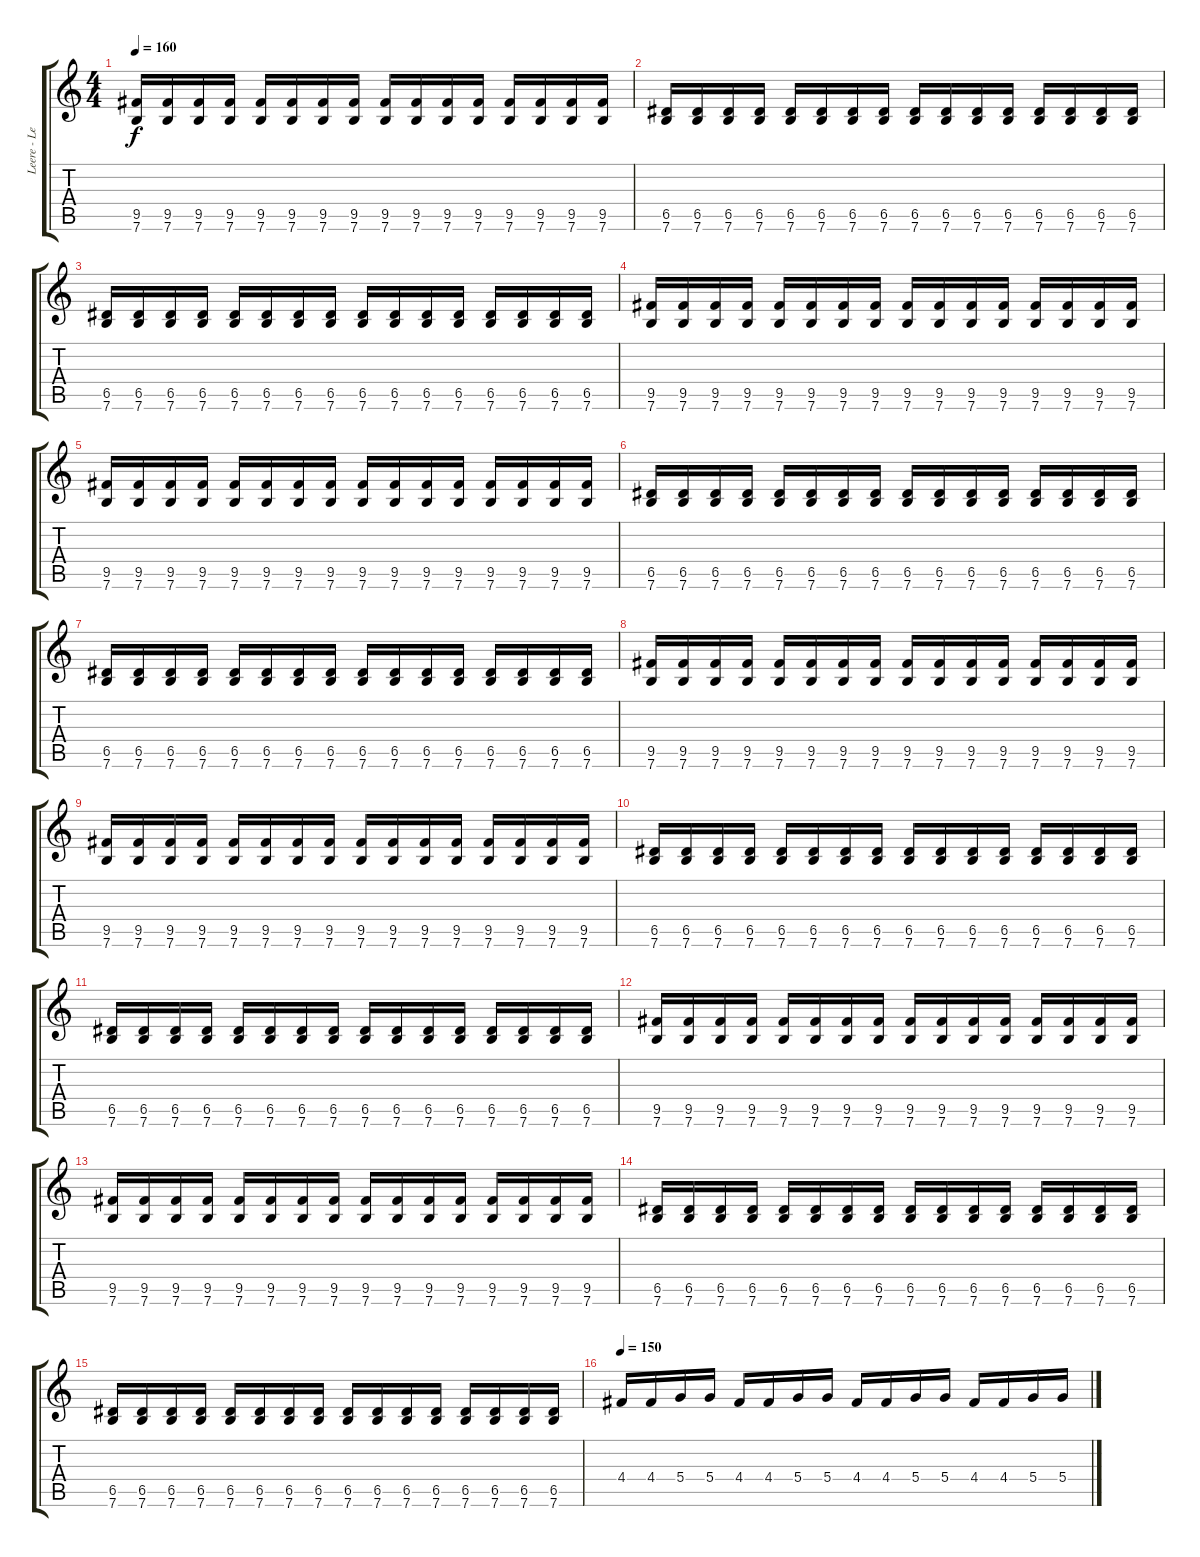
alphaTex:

\track ("Leere - Lead Guitar" "Leere - Le") {instrument distortionguitar}
\staff {score tabs}
\tuning (E4 B3 G3 D3 A2 E2) {hide}
\ts (4 4)
\tempo 160
\clef g2
\ks c
(9.5 7.6).16{dy f} (9.5 7.6).16 (9.5 7.6).16 (9.5 7.6).16 (9.5 7.6).16 (9.5 7.6).16 (9.5 7.6).16 (9.5 7.6).16 (9.5 7.6).16 (9.5 7.6).16 (9.5 7.6).16 (9.5 7.6).16 (9.5 7.6).16 (9.5 7.6).16 (9.5 7.6).16 (9.5 7.6).16 |
(6.5 7.6).16 (6.5 7.6).16 (6.5 7.6).16 (6.5 7.6).16 (6.5 7.6).16 (6.5 7.6).16 (6.5 7.6).16 (6.5 7.6).16 (6.5 7.6).16 (6.5 7.6).16 (6.5 7.6).16 (6.5 7.6).16 (6.5 7.6).16 (6.5 7.6).16 (6.5 7.6).16 (6.5 7.6).16 |
(6.5 7.6).16 (6.5 7.6).16 (6.5 7.6).16 (6.5 7.6).16 (6.5 7.6).16 (6.5 7.6).16 (6.5 7.6).16 (6.5 7.6).16 (6.5 7.6).16 (6.5 7.6).16 (6.5 7.6).16 (6.5 7.6).16 (6.5 7.6).16 (6.5 7.6).16 (6.5 7.6).16 (6.5 7.6).16 |
(9.5 7.6).16 (9.5 7.6).16 (9.5 7.6).16 (9.5 7.6).16 (9.5 7.6).16 (9.5 7.6).16 (9.5 7.6).16 (9.5 7.6).16 (9.5 7.6).16 (9.5 7.6).16 (9.5 7.6).16 (9.5 7.6).16 (9.5 7.6).16 (9.5 7.6).16 (9.5 7.6).16 (9.5 7.6).16 |
(9.5 7.6).16 (9.5 7.6).16 (9.5 7.6).16 (9.5 7.6).16 (9.5 7.6).16 (9.5 7.6).16 (9.5 7.6).16 (9.5 7.6).16 (9.5 7.6).16 (9.5 7.6).16 (9.5 7.6).16 (9.5 7.6).16 (9.5 7.6).16 (9.5 7.6).16 (9.5 7.6).16 (9.5 7.6).16 |
(6.5 7.6).16 (6.5 7.6).16 (6.5 7.6).16 (6.5 7.6).16 (6.5 7.6).16 (6.5 7.6).16 (6.5 7.6).16 (6.5 7.6).16 (6.5 7.6).16 (6.5 7.6).16 (6.5 7.6).16 (6.5 7.6).16 (6.5 7.6).16 (6.5 7.6).16 (6.5 7.6).16 (6.5 7.6).16 |
(6.5 7.6).16 (6.5 7.6).16 (6.5 7.6).16 (6.5 7.6).16 (6.5 7.6).16 (6.5 7.6).16 (6.5 7.6).16 (6.5 7.6).16 (6.5 7.6).16 (6.5 7.6).16 (6.5 7.6).16 (6.5 7.6).16 (6.5 7.6).16 (6.5 7.6).16 (6.5 7.6).16 (6.5 7.6).16 |
(9.5 7.6).16 (9.5 7.6).16 (9.5 7.6).16 (9.5 7.6).16 (9.5 7.6).16 (9.5 7.6).16 (9.5 7.6).16 (9.5 7.6).16 (9.5 7.6).16 (9.5 7.6).16 (9.5 7.6).16 (9.5 7.6).16 (9.5 7.6).16 (9.5 7.6).16 (9.5 7.6).16 (9.5 7.6).16 |
(9.5 7.6).16 (9.5 7.6).16 (9.5 7.6).16 (9.5 7.6).16 (9.5 7.6).16 (9.5 7.6).16 (9.5 7.6).16 (9.5 7.6).16 (9.5 7.6).16 (9.5 7.6).16 (9.5 7.6).16 (9.5 7.6).16 (9.5 7.6).16 (9.5 7.6).16 (9.5 7.6).16 (9.5 7.6).16 |
(6.5 7.6).16 (6.5 7.6).16 (6.5 7.6).16 (6.5 7.6).16 (6.5 7.6).16 (6.5 7.6).16 (6.5 7.6).16 (6.5 7.6).16 (6.5 7.6).16 (6.5 7.6).16 (6.5 7.6).16 (6.5 7.6).16 (6.5 7.6).16 (6.5 7.6).16 (6.5 7.6).16 (6.5 7.6).16 |
(6.5 7.6).16 (6.5 7.6).16 (6.5 7.6).16 (6.5 7.6).16 (6.5 7.6).16 (6.5 7.6).16 (6.5 7.6).16 (6.5 7.6).16 (6.5 7.6).16 (6.5 7.6).16 (6.5 7.6).16 (6.5 7.6).16 (6.5 7.6).16 (6.5 7.6).16 (6.5 7.6).16 (6.5 7.6).16 |
(9.5 7.6).16 (9.5 7.6).16 (9.5 7.6).16 (9.5 7.6).16 (9.5 7.6).16 (9.5 7.6).16 (9.5 7.6).16 (9.5 7.6).16 (9.5 7.6).16 (9.5 7.6).16 (9.5 7.6).16 (9.5 7.6).16 (9.5 7.6).16 (9.5 7.6).16 (9.5 7.6).16 (9.5 7.6).16 |
(9.5 7.6).16 (9.5 7.6).16 (9.5 7.6).16 (9.5 7.6).16 (9.5 7.6).16 (9.5 7.6).16 (9.5 7.6).16 (9.5 7.6).16 (9.5 7.6).16 (9.5 7.6).16 (9.5 7.6).16 (9.5 7.6).16 (9.5 7.6).16 (9.5 7.6).16 (9.5 7.6).16 (9.5 7.6).16 |
(6.5 7.6).16 (6.5 7.6).16 (6.5 7.6).16 (6.5 7.6).16 (6.5 7.6).16 (6.5 7.6).16 (6.5 7.6).16 (6.5 7.6).16 (6.5 7.6).16 (6.5 7.6).16 (6.5 7.6).16 (6.5 7.6).16 (6.5 7.6).16 (6.5 7.6).16 (6.5 7.6).16 (6.5 7.6).16 |
(6.5 7.6).16 (6.5 7.6).16 (6.5 7.6).16 (6.5 7.6).16 (6.5 7.6).16 (6.5 7.6).16 (6.5 7.6).16 (6.5 7.6).16 (6.5 7.6).16 (6.5 7.6).16 (6.5 7.6).16 (6.5 7.6).16 (6.5 7.6).16 (6.5 7.6).16 (6.5 7.6).16 (6.5 7.6).16 |
\tempo 150
4.4.16 4.4.16 5.4.16 5.4.16 4.4.16 4.4.16 5.4.16 5.4.16 4.4.16 4.4.16 5.4.16 5.4.16 4.4.16 4.4.16 5.4.16 5.4.16
